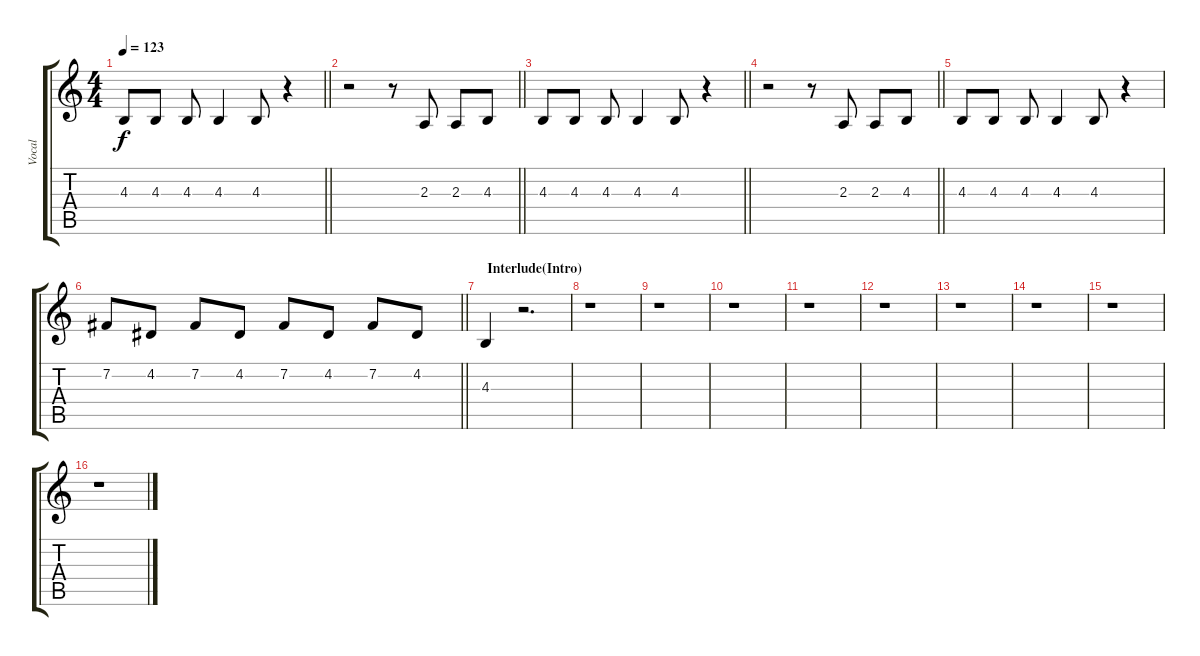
\track ("Vocal" "Vocal") {instrument altosax}
\staff {score tabs}
\tuning (E4 B3 G3 D3 A2 E2) {hide}
\ts (4 4)
\tempo 123
\clef g2
\barLineRight lightlight
\ks c
4.3.8{dy f} 4.3.8 4.3.8 4.3.4 4.3.8 r.4 |
\barLineRight lightlight
r.2 r.8 2.3.8 2.3.8 4.3.8 |
\barLineRight lightlight
4.3.8 4.3.8 4.3.8 4.3.4 4.3.8 r.4 |
\barLineRight lightlight
r.2 r.8 2.3.8 2.3.8 4.3.8 |
4.3.8 4.3.8 4.3.8 4.3.4 4.3.8 r.4 |
\barLineRight lightlight
7.2.8 4.2.8 7.2.8 4.2.8 7.2.8 4.2.8 7.2.8 4.2.8 |
\section ("" "  Interlude(Intro)")
4.3.4 r.2{d} |
r.1 |
r.1 |
r.1 |
r.1 |
r.1 |
r.1 |
r.1 |
r.1 |
r.1
